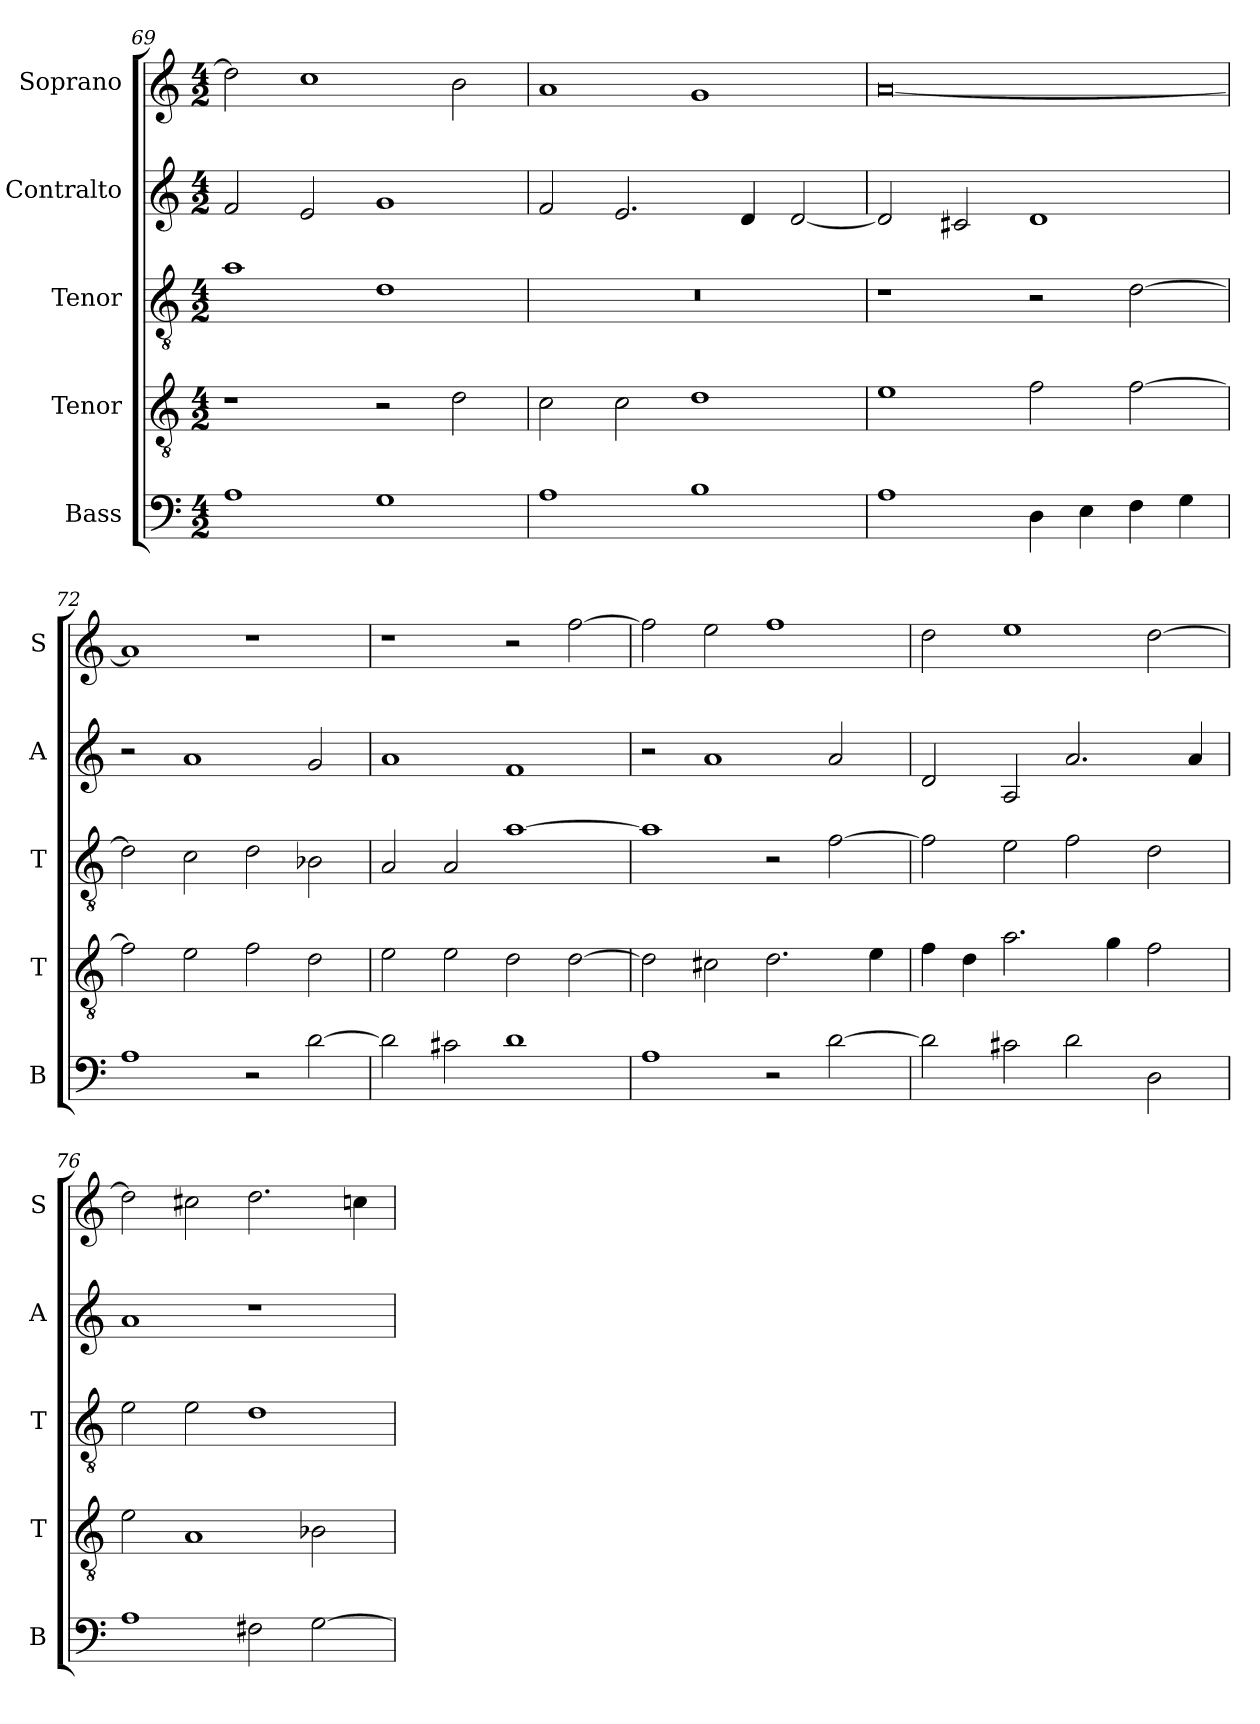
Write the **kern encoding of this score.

**kern	**kern	**kern	**kern	**kern
*part5	*part4	*part3	*part2	*part1
*staff5	*staff4	*staff3	*staff2	*staff1
*I"Bass	*I"Tenor	*I"Tenor	*I"Contralto	*I"Soprano
*I'B	*I'T	*I'T	*I'A	*I'S
*clefF4	*clefGv2	*clefGv2	*clefG2	*clefG2
*k[]	*k[]	*k[]	*k[]	*k[]
*G:mix	*G:mix	*G:mix	*G:mix	*G:mix
*M4/2	*M4/2	*M4/2	*M4/2	*M4/2
=69	=69	=69	=69	=69
1A	1r	1a	2f	2dd]
.	.	.	2e	1cc
1G	2r	1d	1g	.
.	2d	.	.	2b
=70	=70	=70	=70	=70
1A	2c	0r	2f	1a
.	2c	.	2.e	.
1B	1d	.	.	1g
.	.	.	4d	.
.	.	.	[2d	.
=71	=71	=71	=71	=71
1A	1e	1r	2d]	[0a
.	.	.	2c#X	.
4D	2f	2r	1d	.
4E	.	.	.	.
4F	[2f	[2d	.	.
4G	.	.	.	.
=72	=72	=72	=72	=72
1A	2f]	2d]	2r	1a]
.	2e	2c	1a	.
2r	2f	2d	.	1r
[2d	2d	2B-X	2g	.
=73	=73	=73	=73	=73
2d]	2e	2A	1a	1r
2c#X	2e	2A	.	.
1d	2d	[1a	1f	2r
.	[2d	.	.	[2ff
=74	=74	=74	=74	=74
1A	2d]	1a]	2r	2ff]
.	2c#X	.	1a	2ee
2r	2.d	2r	.	1ff
[2d	.	[2f	2a	.
.	4e	.	.	.
=75	=75	=75	=75	=75
2d]	4f	2f]	2d	2dd
.	4d	.	.	.
2c#X	2.a	2e	2A	1ee
2d	.	2f	2.a	.
.	4g	.	.	.
2D	2f	2d	.	[2dd
.	.	.	4a	.
=76	=76	=76	=76	=76
1A	2e	2e	1a	2dd]
.	1A	2e	.	2cc#X
2F#X	.	1d	1r	2.dd
[2G	2B-X	.	.	.
.	.	.	.	4ccn
=	=	=	=	=
*-	*-	*-	*-	*-
